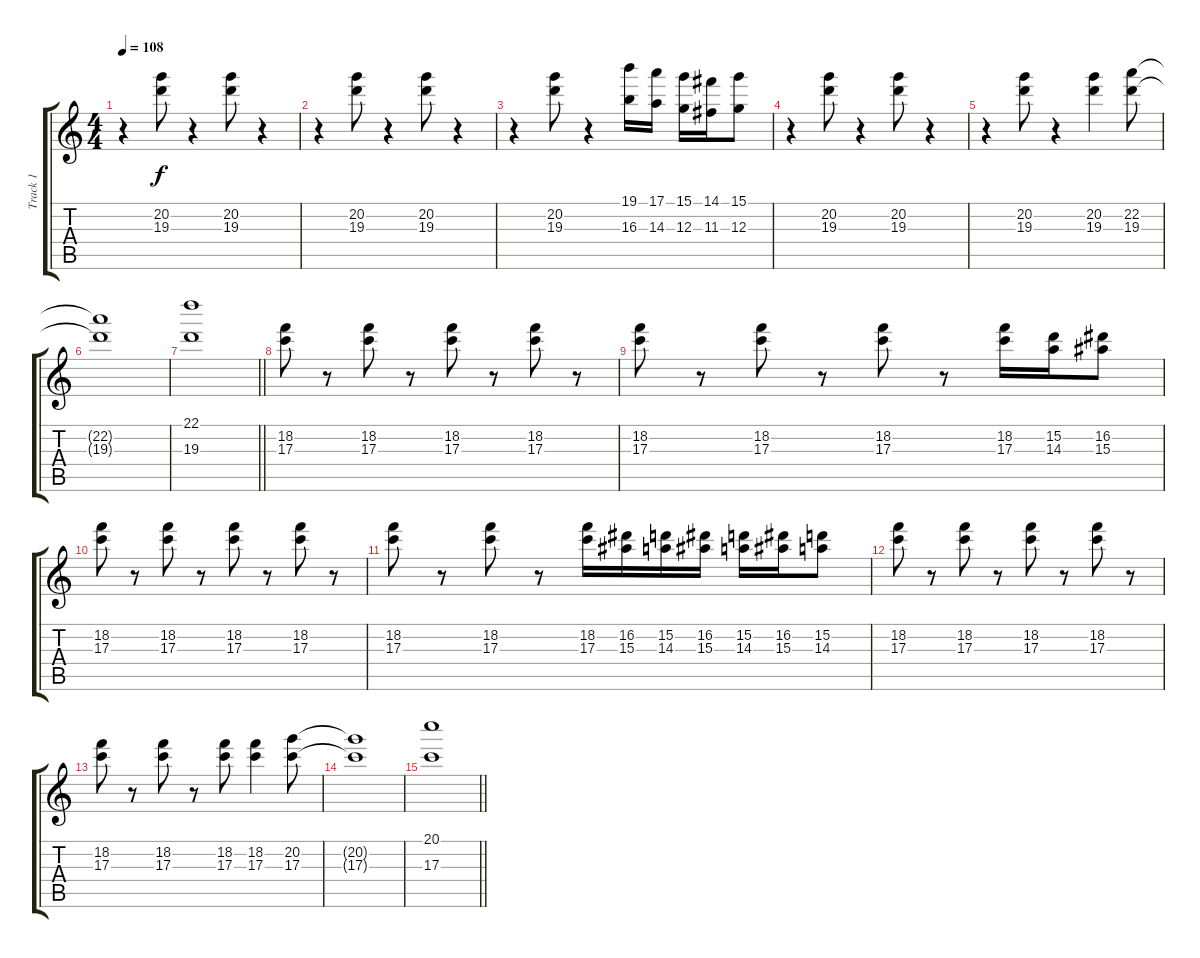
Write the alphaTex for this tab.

\track ("Track 1" "Track 1") {instrument acousticguitarsteel}
\staff {score tabs}
\tuning (E4 B3 G3 D3 A2 E2) {hide}
\ts (4 4)
\tempo 108
\clef g2
\ks c
r.4{dy f} (20.2 19.3).8 r.4 (20.2 19.3).8 r.4 |
r.4 (20.2 19.3).8 r.4 (20.2 19.3).8 r.4 |
r.4 (20.2 19.3).8 r.4 (19.1 16.3).16 (17.1 14.3).16 (15.1 12.3).16 (14.1 11.3).16 (15.1 12.3).8 |
r.4 (20.2 19.3).8 r.4 (20.2 19.3).8 r.4 |
r.4 (20.2 19.3).8 r.4 (20.2 19.3).4 (22.2 19.3).8 |
(22.2{t} 19.3{t}).1 |
\barLineRight lightlight
(22.1 19.3).1 |
(18.2 17.3).8 r.8 (18.2 17.3).8 r.8 (18.2 17.3).8 r.8 (18.2 17.3).8 r.8 |
(18.2 17.3).8 r.8 (18.2 17.3).8 r.8 (18.2 17.3).8 r.8 (18.2 17.3).16 (15.2 14.3).16 (16.2 15.3).8 |
(18.2 17.3).8 r.8 (18.2 17.3).8 r.8 (18.2 17.3).8 r.8 (18.2 17.3).8 r.8 |
(18.2 17.3).8 r.8 (18.2 17.3).8 r.8 (18.2 17.3).16 (16.2 15.3).16 (15.2 14.3).16 (16.2 15.3).16 (15.2 14.3).16 (16.2 15.3).16 (15.2 14.3).8 |
(18.2 17.3).8{volume 0} r.8 (18.2 17.3).8 r.8 (18.2 17.3).8 r.8 (18.2 17.3).8 r.8 |
(18.2 17.3).8 r.8 (18.2 17.3).8 r.8 (18.2 17.3).8 (18.2 17.3).4 (20.2 17.3).8 |
(20.2{t} 17.3{t}).1 |
\barLineRight lightlight
(20.1 17.3).1
